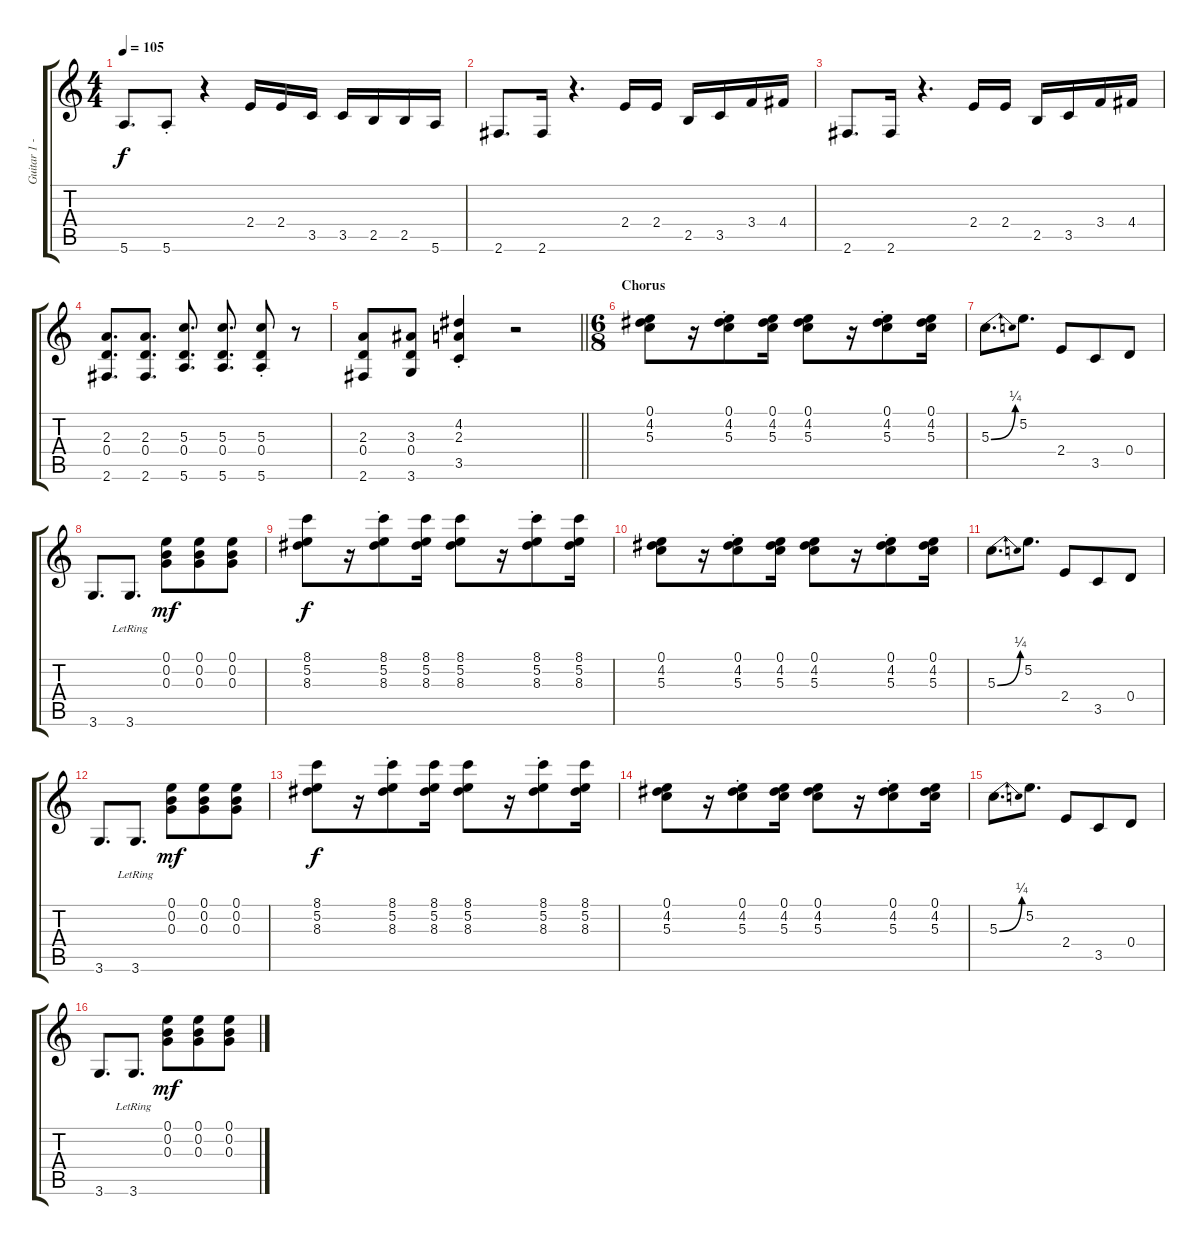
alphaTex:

\track ("Guitar 1 - Omar" "Guitar 1 -") {instrument distortionguitar}
\staff {score tabs}
\tuning (E4 B3 G3 D3 A2 E2) {hide}
\ts (4 4)
\tempo 105
\clef g2
\ks c
5.6.8{d dy f} 5.6{st}.8 r.4 2.4.16 2.4.16 3.5.16 3.5.16 2.5.16 2.5.16 5.6.16 |
2.6.8{d} 2.6.16 r.4{d} 2.4.16 2.4.16 2.5.16 3.5.16 3.4.16 4.4.16 |
2.6.8{d} 2.6.16 r.4{d} 2.4.16 2.4.16 2.5.16 3.5.16 3.4.16 4.4.16 |
(2.3 0.4 2.6).8{d} (2.3 0.4 2.6).8{d} (5.3 0.4 5.6).8{d} (5.3 0.4 5.6).8{d} (5.3{st} 0.4{st} 5.6{st}).8 r.8 |
\barLineRight lightlight
(2.3 0.4 2.6).8 (3.3 0.4 3.6).8 (4.2{st} 2.3{st} 3.5{st}).4 r.2 |
\ts (6 8)
\section ("" "Chorus")
(0.1 4.2 5.3).8 r.16 (0.1{st} 4.2{st} 5.3{st}).8 (0.1 4.2 5.3).16 (0.1 4.2 5.3).8 r.16 (0.1{st} 4.2{st} 5.3{st}).8 (0.1 4.2 5.3).16 |
5.3{be (bend 0 0 60 1)}.8{d} 5.2.8{d} 2.4.8 3.5.8 0.4.8 |
3.6.8{d} 3.6{lr}.8{d} (0.1 0.2 0.3).8{dy mf} (0.1 0.2 0.3).8 (0.1 0.2 0.3).8 |
(8.1 5.2 8.3).8{dy f} r.16 (8.1{st} 5.2{st} 8.3{st}).8 (8.1 5.2 8.3).16 (8.1 5.2 8.3).8 r.16 (8.1{st} 5.2{st} 8.3{st}).8 (8.1 5.2 8.3).16 |
(0.1 4.2 5.3).8 r.16 (0.1{st} 4.2{st} 5.3{st}).8 (0.1 4.2 5.3).16 (0.1 4.2 5.3).8 r.16 (0.1{st} 4.2{st} 5.3{st}).8 (0.1 4.2 5.3).16 |
5.3{be (bend 0 0 60 1)}.8{d} 5.2.8{d} 2.4.8 3.5.8 0.4.8 |
3.6.8{d} 3.6{lr}.8{d} (0.1 0.2 0.3).8{dy mf} (0.1 0.2 0.3).8 (0.1 0.2 0.3).8 |
(8.1 5.2 8.3).8{dy f} r.16 (8.1{st} 5.2{st} 8.3{st}).8 (8.1 5.2 8.3).16 (8.1 5.2 8.3).8 r.16 (8.1{st} 5.2{st} 8.3{st}).8 (8.1 5.2 8.3).16 |
(0.1 4.2 5.3).8 r.16 (0.1{st} 4.2{st} 5.3{st}).8 (0.1 4.2 5.3).16 (0.1 4.2 5.3).8 r.16 (0.1{st} 4.2{st} 5.3{st}).8 (0.1 4.2 5.3).16 |
5.3{be (bend 0 0 60 1)}.8{d} 5.2.8{d} 2.4.8 3.5.8 0.4.8 |
3.6.8{d} 3.6{lr}.8{d} (0.1 0.2 0.3).8{dy mf} (0.1 0.2 0.3).8 (0.1 0.2 0.3).8
